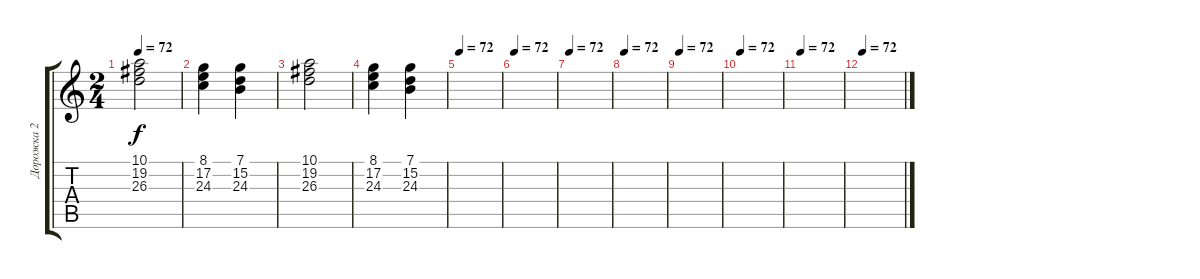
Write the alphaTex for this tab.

\track ("Дорожка 2" "Дорожка 2") {instrument stringensemble1}
\staff {score tabs}
\tuning (E4 B3 G3 D3 A2 E2) {hide}
\ts (2 4)
\tempo 72
\clef g2
\ks c
(10.1 19.2 26.3).2{dy f} |
(8.1 17.2 24.3).4 (7.1 15.2 24.3).4 |
(10.1 19.2 26.3).2 |
(8.1 17.2 24.3).4 (7.1 15.2 24.3).4 |
\tempo 72
|
\tempo 72
|
\tempo 72
|
\tempo 72
|
\tempo 72
|
\tempo 72
|
\tempo 72
|
\tempo 72
